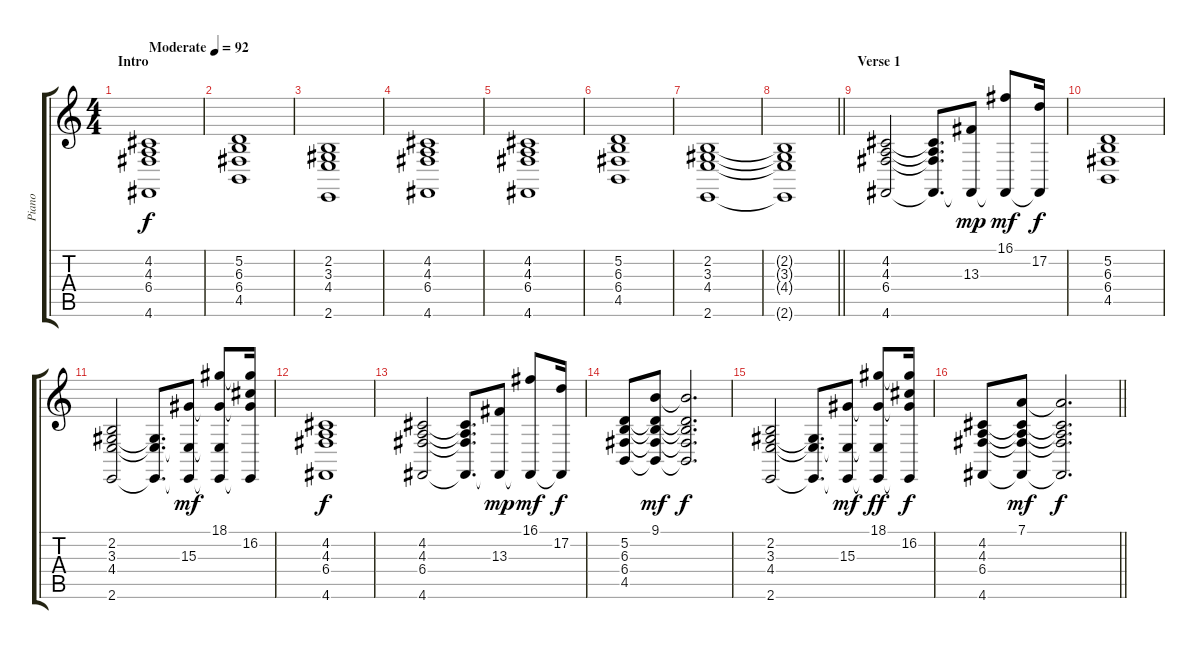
\track ("Piano" "Piano") {instrument acousticgrandpiano}
\staff {score tabs}
\tuning (D4 A3 F3 C3 G2 D2) {hide}
\ts (4 4)
\section ("" "Intro")
\tempo (92 "Moderate")
\clef g2
\ks aminor
(4.2 4.3 6.4 4.6).1{dy f instrument acousticgrandpiano} |
(5.2 6.3 6.4 4.5).1 |
(2.2 3.3 4.4 2.6).1 |
(4.2 4.3 6.4 4.6).1 |
(4.2 4.3 6.4 4.6).1 |
(5.2 6.3 6.4 4.5).1 |
(2.2 3.3 4.4 2.6).1 |
\barLineRight lightlight
(2.2{t} 3.3{t} 4.4{t} 2.6{t}).1 |
\section ("" "Verse 1")
(4.2 4.3 6.4 4.6).2 (4.2{t} 4.3{t} 6.4{t} 4.6{t}).8{d} (13.3 4.6{t}).8{dy mp} (16.1 4.6{t}).8{dy mf} (17.2 4.6{t}).16{dy f} |
(5.2 6.3 6.4 4.5).1 |
(2.2 3.3 4.4 2.6).2 (3.3{t} 4.4{t} 2.6{t}).8{d} (15.3 4.4{t} 2.6{t}).8{dy mf} (18.1 15.3{t} 4.4{t} 2.6{t}).8 (18.1{t} 16.2 15.3{t} 2.6{t}).16 |
(4.2 4.3 6.4 4.6).1{dy f} |
(4.2 4.3 6.4 4.6).2 (4.2{t} 4.3{t} 6.4{t} 4.6{t}).8{d} (13.3 4.6{t}).8{dy mp} (16.1 4.6{t}).8{dy mf} (17.2 4.6{t}).16{dy f} |
(5.2 6.3 6.4 4.5).8 (9.1 5.2{t} 6.3{t} 6.4{t} 4.5{t}).8{dy mf} (9.1{t} 5.2{t} 6.3{t} 6.4{t} 4.5{t}).2{d dy f} |
(2.2 3.3 4.4 2.6).2 (3.3{t} 4.4{t} 2.6{t}).8{d} (15.3 4.4{t} 2.6{t}).8{dy mf} (18.1 15.3{t} 4.4{t} 2.6{t}).8{dy ff} (18.1{t} 16.2 15.3{t} 2.6{t}).16{dy f} |
\barLineRight lightlight
(4.2 4.3 6.4 4.6).8 (7.1 4.2{t} 4.3{t} 6.4{t} 4.6{t}).8{dy mf} (7.1{t} 4.2{t} 4.3{t} 6.4{t} 4.6{t}).2{d dy f}
